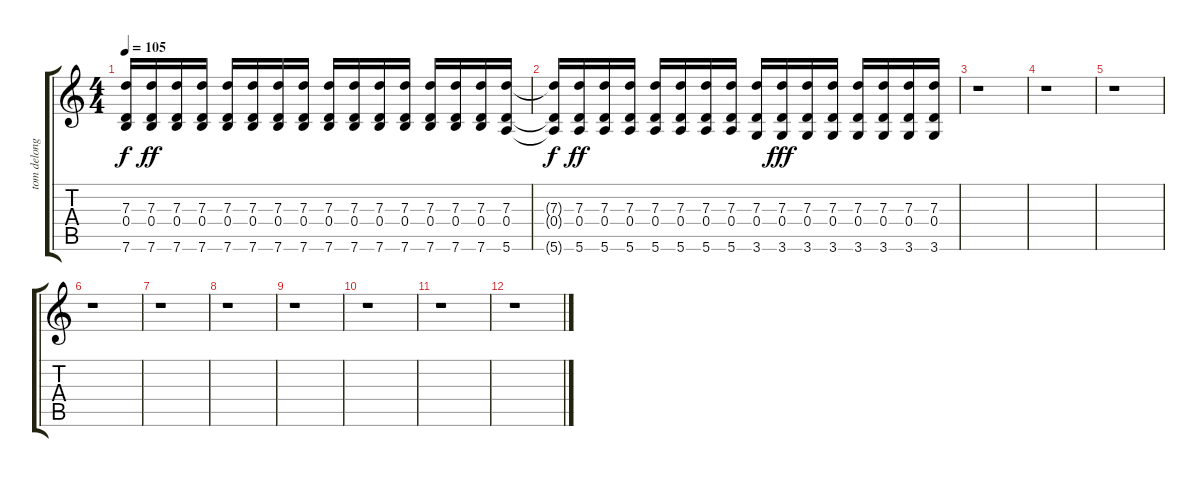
\track ("tom delonge" "tom delong") {instrument electricguitarclean}
\staff {score tabs}
\tuning (E4 B3 G3 D3 A2 E2) {hide}
\ts (4 4)
\tempo 105
\clef g2
\ks c
(7.3{t} 0.4{t} 7.6{t}).16{dy f} (7.3 0.4 7.6).16{dy ff} (7.3 0.4 7.6).16 (7.3 0.4 7.6).16 (7.3 0.4 7.6).16 (7.3 0.4 7.6).16 (7.3 0.4 7.6).16 (7.3 0.4 7.6).16 (7.3 0.4 7.6).16 (7.3 0.4 7.6).16 (7.3 0.4 7.6).16 (7.3 0.4 7.6).16 (7.3 0.4 7.6).16 (7.3 0.4 7.6).16 (7.3 0.4 7.6).16 (7.3 0.4 5.6).16 |
(7.3{t} 0.4{t} 5.6{t}).16{dy f} (7.3 0.4 5.6).16{dy ff} (7.3 0.4 5.6).16 (7.3 0.4 5.6).16 (7.3 0.4 5.6).16 (7.3 0.4 5.6).16 (7.3 0.4 5.6).16 (7.3 0.4 5.6).16 (7.3 0.4 3.6).16 (7.3 0.4 3.6).16{dy fff} (7.3 0.4 3.6).16 (7.3 0.4 3.6).16 (7.3 0.4 3.6).16 (7.3 0.4 3.6).16 (7.3 0.4 3.6).16 (7.3 0.4 3.6).16 |
r.1 |
r.1 |
r.1 |
r.1 |
r.1 |
r.1 |
r.1 |
r.1 |
r.1 |
r.1
